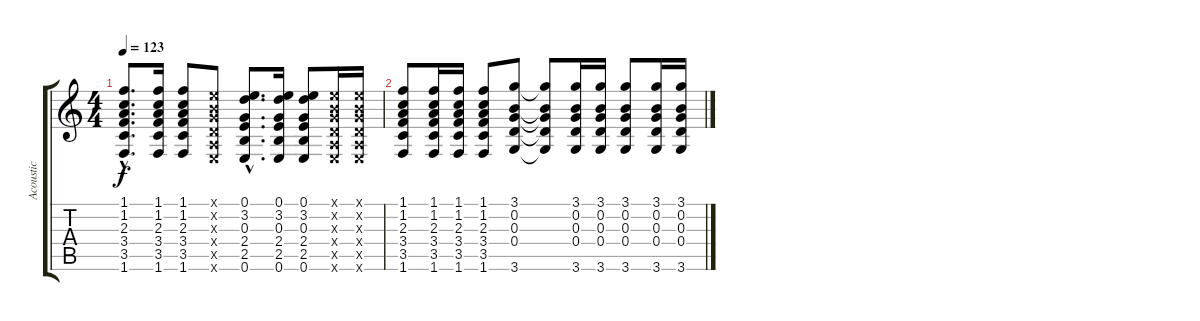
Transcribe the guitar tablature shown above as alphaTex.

\track ("Acoustic" "Acoustic") {instrument acousticguitarsteel}
\staff {score tabs}
\tuning (E4 B3 G3 D3 A2 E2) {hide}
\ts (4 4)
\tempo 123
\clef g2
\ks c
(1.1{hac} 1.2{hac} 2.3{hac} 3.4{hac} 3.5{hac} 1.6{hac}).8{d dy f} (1.1 1.2 2.3 3.4 3.5 1.6).16 (1.1 1.2 2.3 3.4 3.5 1.6).8 (0.1{x} 0.2{x} 0.3{x} 0.4{x} 0.5{x} 0.6{x}).8 (0.1{hac} 3.2{hac} 0.3{hac} 2.4{hac} 2.5{hac} 0.6{hac}).8{d} (0.1 3.2 0.3 2.4 2.5 0.6).16 (0.1 3.2 0.3 2.4 2.5 0.6).8 (0.1{x} 0.2{x} 0.3{x} 0.4{x} 0.5{x} 0.6{x}).16 (0.1{x} 0.2{x} 0.3{x} 0.4{x} 0.5{x} 0.6{x}).16 |
(1.1 1.2 2.3 3.4 3.5 1.6).8 (1.1 1.2 2.3 3.4 3.5 1.6).16 (1.1 1.2 2.3 3.4 3.5 1.6).16 (1.1 1.2 2.3 3.4 3.5 1.6).8 (3.1 0.2 0.3 0.4 3.6).8 (3.1{t} 0.2{t} 0.3{t} 0.4{t} 3.6{t}).8 (3.1 0.2 0.3 0.4 3.6).16 (3.1 0.2 0.3 0.4 3.6).16 (3.1 0.2 0.3 0.4 3.6).8 (3.1 0.2 0.3 0.4 3.6).16 (3.1 0.2 0.3 0.4 3.6).16
